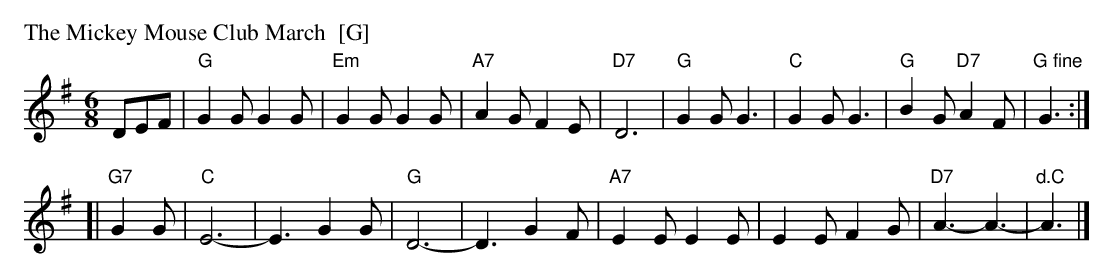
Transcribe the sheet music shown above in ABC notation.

X:1
M: 6/8
L: 1/8
P: The Mickey Mouse Club March  [G]
K: G
   DEF \
| "G"G2G G2G | "Em"G2G G2G | "A7"A2G F2E | "D7"D6 \
| "G"G2G G3 | "C"G2G G3 | "G"B2G "D7"A2F | "G fine"G3 :|
[| "G7"G2G \
| "C"E6- | E3 G2G | "G"D6- | D3 G2F \
| "A7"E2E E2E | E2E F2G | "D7"A3- A3- | "d.C"A3 |]
